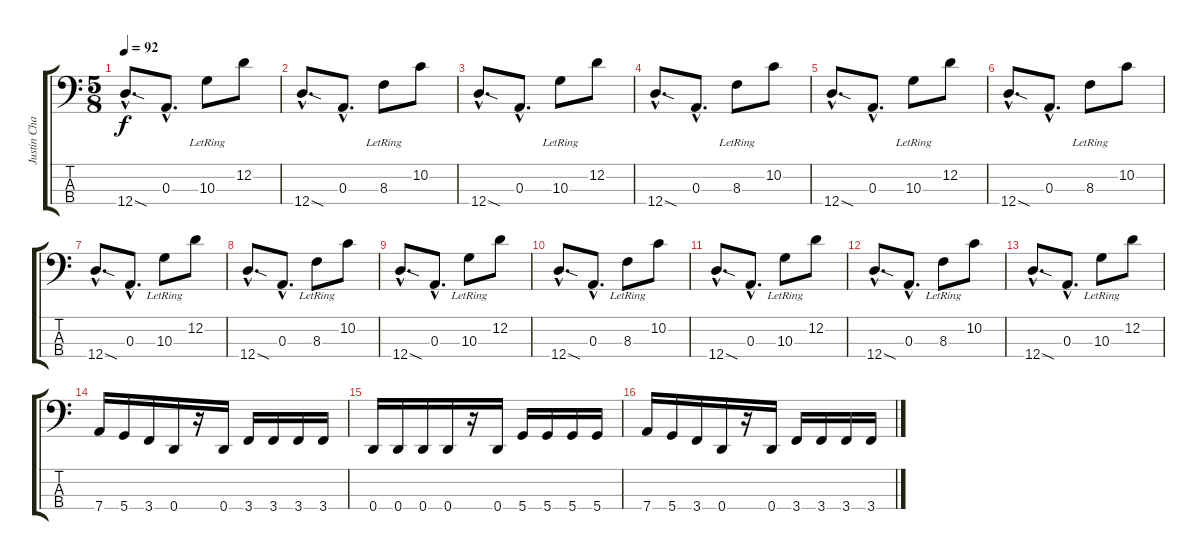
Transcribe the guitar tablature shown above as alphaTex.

\track ("Justin Chancellor" "Justin Cha") {instrument electricbasspick}
\staff {score tabs}
\tuning (G2 D2 A1 D1) {hide}
\ts (5 8)
\tempo 92
\clef f4
\ks c
12.4{sod hac}.8{d dy f} 0.3{hac}.8{d} 10.3{lr}.8 12.2.8 |
12.4{sod hac}.8{d} 0.3{hac}.8{d} 8.3{lr}.8 10.2.8 |
12.4{sod hac}.8{d} 0.3{hac}.8{d} 10.3{lr}.8 12.2.8 |
12.4{sod hac}.8{d} 0.3{hac}.8{d} 8.3{lr}.8 10.2.8 |
12.4{sod hac}.8{d} 0.3{hac}.8{d} 10.3{lr}.8 12.2.8 |
12.4{sod hac}.8{d} 0.3{hac}.8{d} 8.3{lr}.8 10.2.8 |
12.4{sod hac}.8{d} 0.3{hac}.8{d} 10.3{lr}.8 12.2.8 |
12.4{sod hac}.8{d} 0.3{hac}.8{d} 8.3{lr}.8 10.2.8 |
12.4{sod hac}.8{d} 0.3{hac}.8{d} 10.3{lr}.8 12.2.8 |
12.4{sod hac}.8{d} 0.3{hac}.8{d} 8.3{lr}.8 10.2.8 |
12.4{sod hac}.8{d} 0.3{hac}.8{d} 10.3{lr}.8 12.2.8 |
12.4{sod hac}.8{d} 0.3{hac}.8{d} 8.3{lr}.8 10.2.8 |
12.4{sod hac}.8{d} 0.3{hac}.8{d} 10.3{lr}.8 12.2.8 |
7.4.16 5.4.16 3.4.16 0.4.16 r.16 0.4.16 3.4.16 3.4.16 3.4.16 3.4.16 |
0.4.16 0.4.16 0.4.16 0.4.16 r.16 0.4.16 5.4.16 5.4.16 5.4.16 5.4.16 |
7.4.16 5.4.16 3.4.16 0.4.16 r.16 0.4.16 3.4.16 3.4.16 3.4.16 3.4.16
